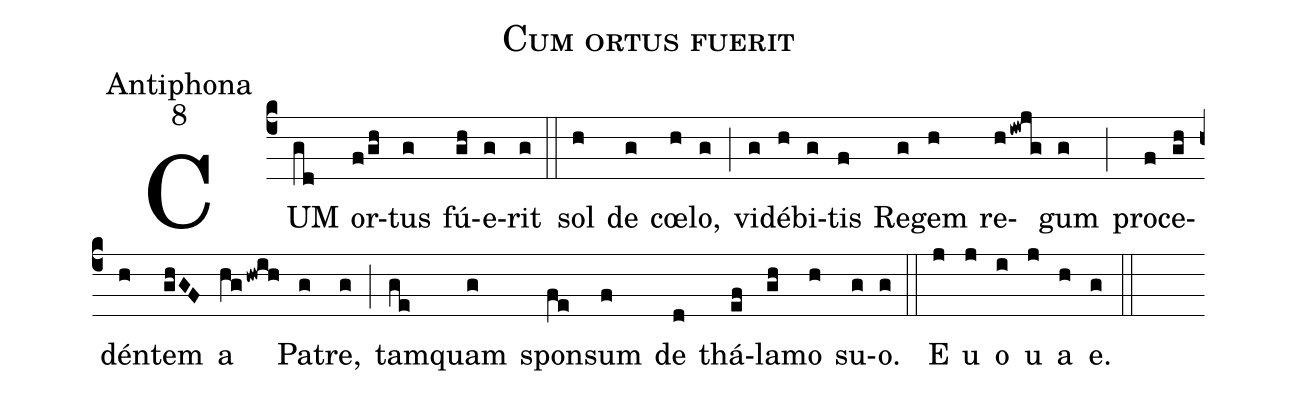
name:Cum ortus fuerit;
office-part:Antiphona;
mode:8;
%%
(c4)CUM(gd) or(f/gh)tus(g) fú(gh)e(g)rit(g) (::) sol(h) de(g) cœ(h)lo,(g) (;) vi(g)dé(h)bi(g)tis(f) Re(g)gem(h) re(hiwjg)gum(g) (;) pro(f)ce(gh)dén(h)tem(ghGF) a(hghwih) Pa(g)tre,(g) (;) tam(ge)quam(g) spon(fe)sum(f) de(d) thá(ef)la(gh)mo(h) su(g)o.(g) (::) E(j) u(j) o(i) u(j) a(h) e.(g) (::)
